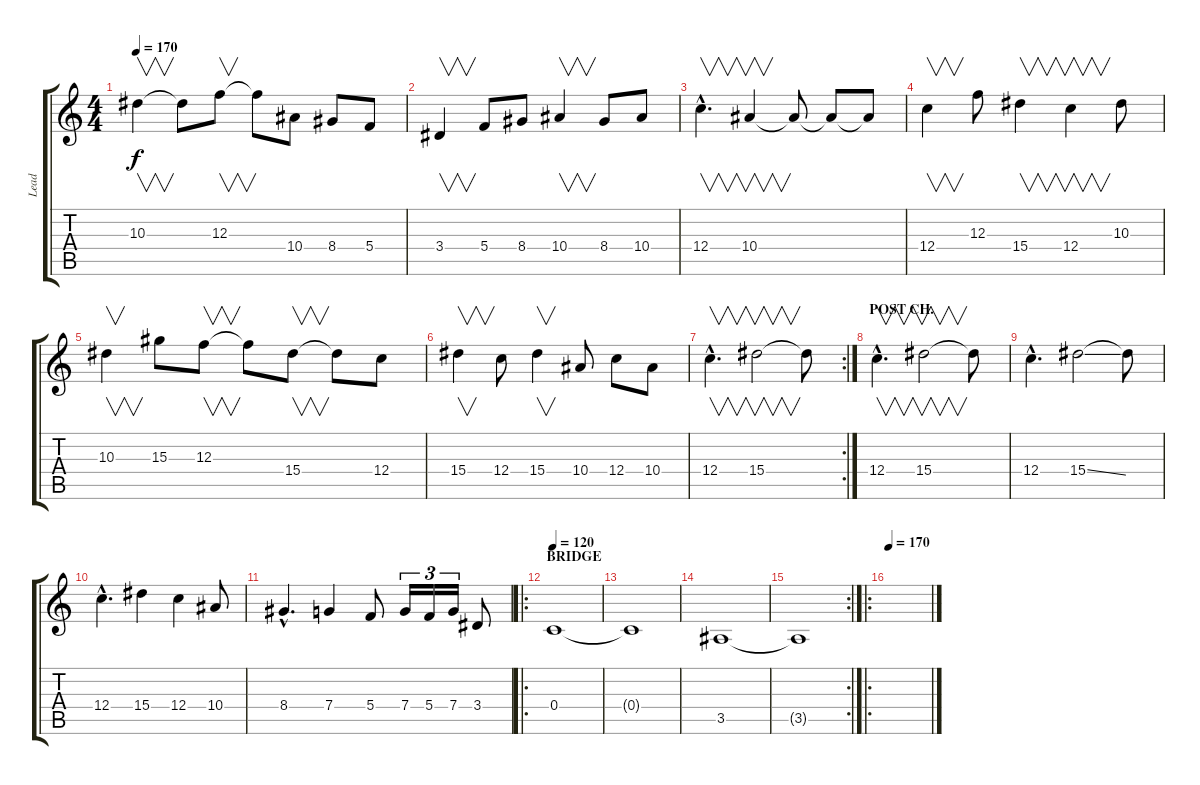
\track ("Lead" "Lead") {instrument overdrivenguitar}
\staff {score tabs}
\tuning (D4 A3 F3 C3 G2 C2) {hide}
\ts (4 4)
\tempo 170
\clef g2
\ks c
10.3.4{v dy f} 10.3{t}.8 12.3.8{v} 12.3{t}.8 10.4.8 8.4.8 5.4.8 |
3.4.4{v} 5.4.8 8.4.8 10.4.4{v} 8.4.8 10.4.8 |
12.4{hac}.4{v d} 10.4.4{v} 10.4{t}.8 10.4{t}.8 10.4{t}.8 |
12.4.4{v} 12.3.8 15.4.4{v} 12.4.4{v} 10.3.8 |
10.3.4{v} 15.3.8 12.3.8{v} 12.3{t}.8 15.4.8{v} 15.4{t}.8 12.4.8 |
15.4.4{v} 12.4.8 15.4.4{v} 10.4.8 12.4.8 10.4.8 |
\rc 2
12.4{hac}.4{v d} 15.4.2{v} 15.4{t}.8 |
\section ("" "POST CH.")
12.4{hac}.4{v d} 15.4.2{v} 15.4{t}.8 |
12.4{hac}.4{d} 15.4{ss}.2 15.4{t}.8 |
12.4{hac}.4{d} 15.4.4 12.4.4 10.4.8 |
8.4{hac}.4{d} 7.4.4 5.4.8 7.4.16{tu (3 2)} 5.4.16{tu (3 2)} 7.4.16{tu (3 2)} 3.4.8 |
\ro
\section ("" "BRIDGE")
\tempo 120
0.4.1 |
0.4{t}.1 |
3.5.1 |
\rc 2
3.5{t}.1 |
\ro
\tempo 120
\tempo 170
